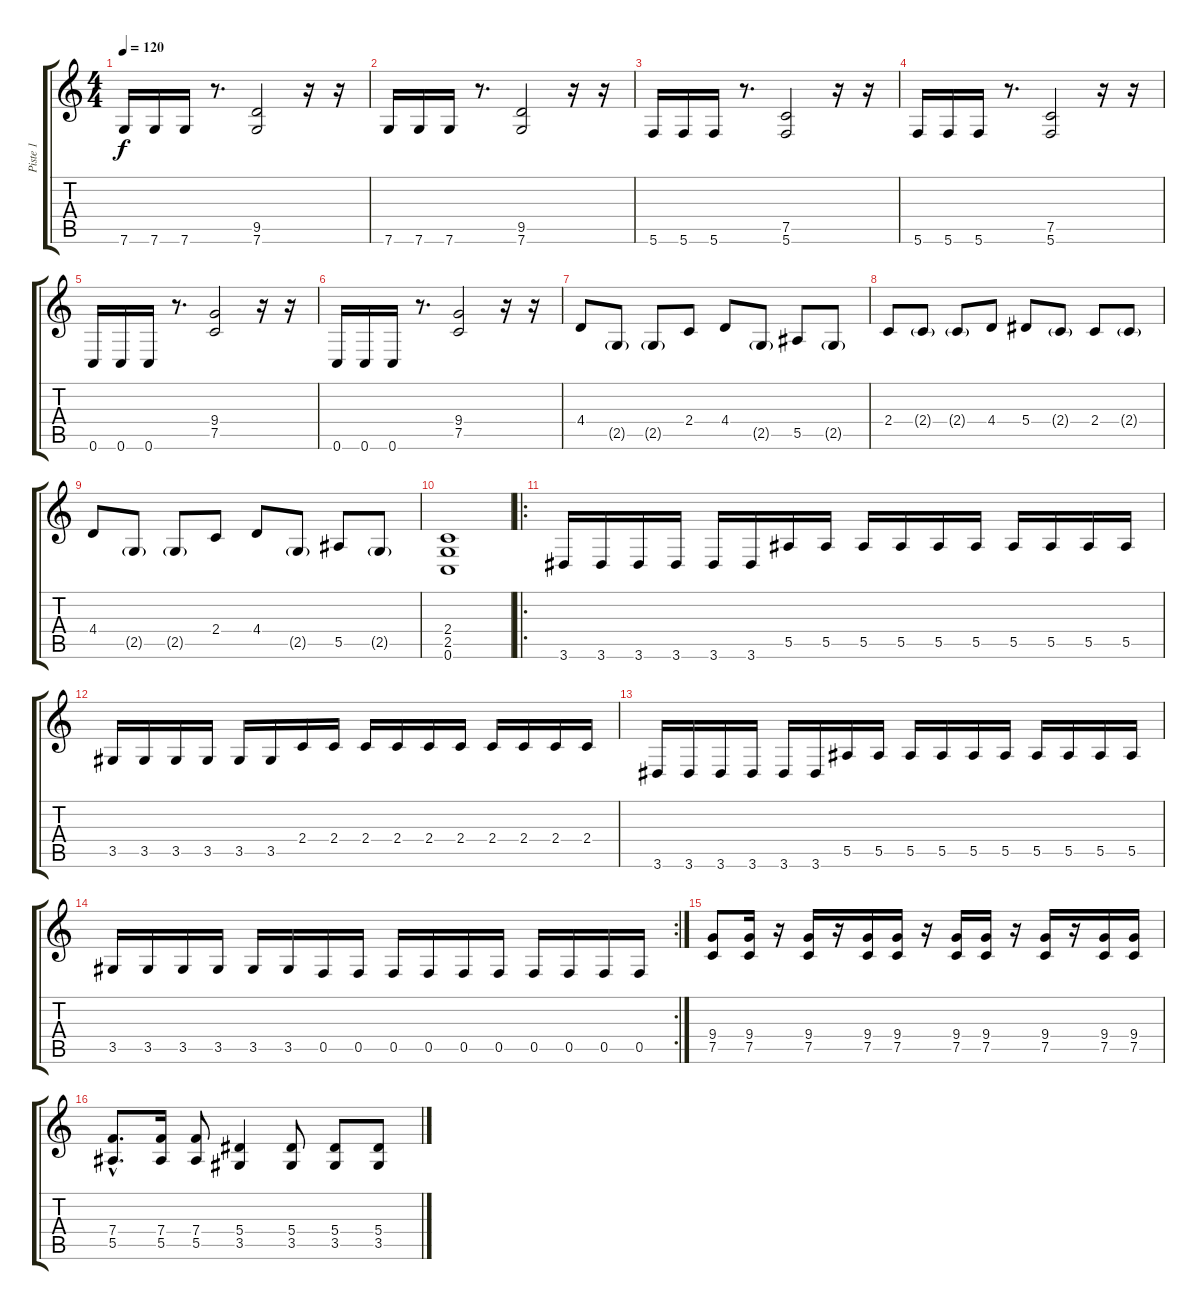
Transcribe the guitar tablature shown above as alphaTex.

\track ("Piste 1" "Piste 1") {instrument overdrivenguitar}
\staff {score tabs}
\tuning (C4 G3 Eb3 Bb2 F2 C2) {hide}
\ts (4 4)
\tempo 120
\clef g2
\ks c
7.6.16{dy f} 7.6.16 7.6.16 r.8{d} (9.5 7.6).2 r.16 r.16 |
7.6.16 7.6.16 7.6.16 r.8{d} (9.5 7.6).2 r.16 r.16 |
5.6.16 5.6.16 5.6.16 r.8{d} (7.5 5.6).2 r.16 r.16 |
5.6.16 5.6.16 5.6.16 r.8{d} (7.5 5.6).2 r.16 r.16 |
0.6.16 0.6.16 0.6.16 r.8{d} (9.4 7.5).2 r.16 r.16 |
0.6.16 0.6.16 0.6.16 r.8{d} (9.4 7.5).2 r.16 r.16 |
4.4.8 2.5{g}.8 2.5{g}.8 2.4.8 4.4.8 2.5{g}.8 5.5.8 2.5{g}.8 |
2.4.8 2.4{g}.8 2.4{g}.8 4.4.8 5.4.8 2.4{g}.8 2.4.8 2.4{g}.8 |
4.4.8 2.5{g}.8 2.5{g}.8 2.4.8 4.4.8 2.5{g}.8 5.5.8 2.5{g}.8 |
(2.4 2.5 0.6).1 |
\ro
3.6.16 3.6.16 3.6.16 3.6.16 3.6.16 3.6.16 5.5.16 5.5.16 5.5.16 5.5.16 5.5.16 5.5.16 5.5.16 5.5.16 5.5.16 5.5.16 |
3.5.16 3.5.16 3.5.16 3.5.16 3.5.16 3.5.16 2.4.16 2.4.16 2.4.16 2.4.16 2.4.16 2.4.16 2.4.16 2.4.16 2.4.16 2.4.16 |
3.6.16 3.6.16 3.6.16 3.6.16 3.6.16 3.6.16 5.5.16 5.5.16 5.5.16 5.5.16 5.5.16 5.5.16 5.5.16 5.5.16 5.5.16 5.5.16 |
\rc 2
3.5.16 3.5.16 3.5.16 3.5.16 3.5.16 3.5.16 0.5.16 0.5.16 0.5.16 0.5.16 0.5.16 0.5.16 0.5.16 0.5.16 0.5.16 0.5.16 |
(9.4 7.5).8 (9.4 7.5).16 r.16 (9.4 7.5).16 r.16 (9.4 7.5).16 (9.4 7.5).16 r.16 (9.4 7.5).16 (9.4 7.5).16 r.16 (9.4 7.5).16 r.16 (9.4 7.5).16 (9.4 7.5).16 |
(7.4{hac} 5.5{hac}).8{d} (7.4 5.5).16 (7.4 5.5).8 (5.4 3.5).4 (5.4 3.5).8 (5.4 3.5).8 (5.4 3.5).8
